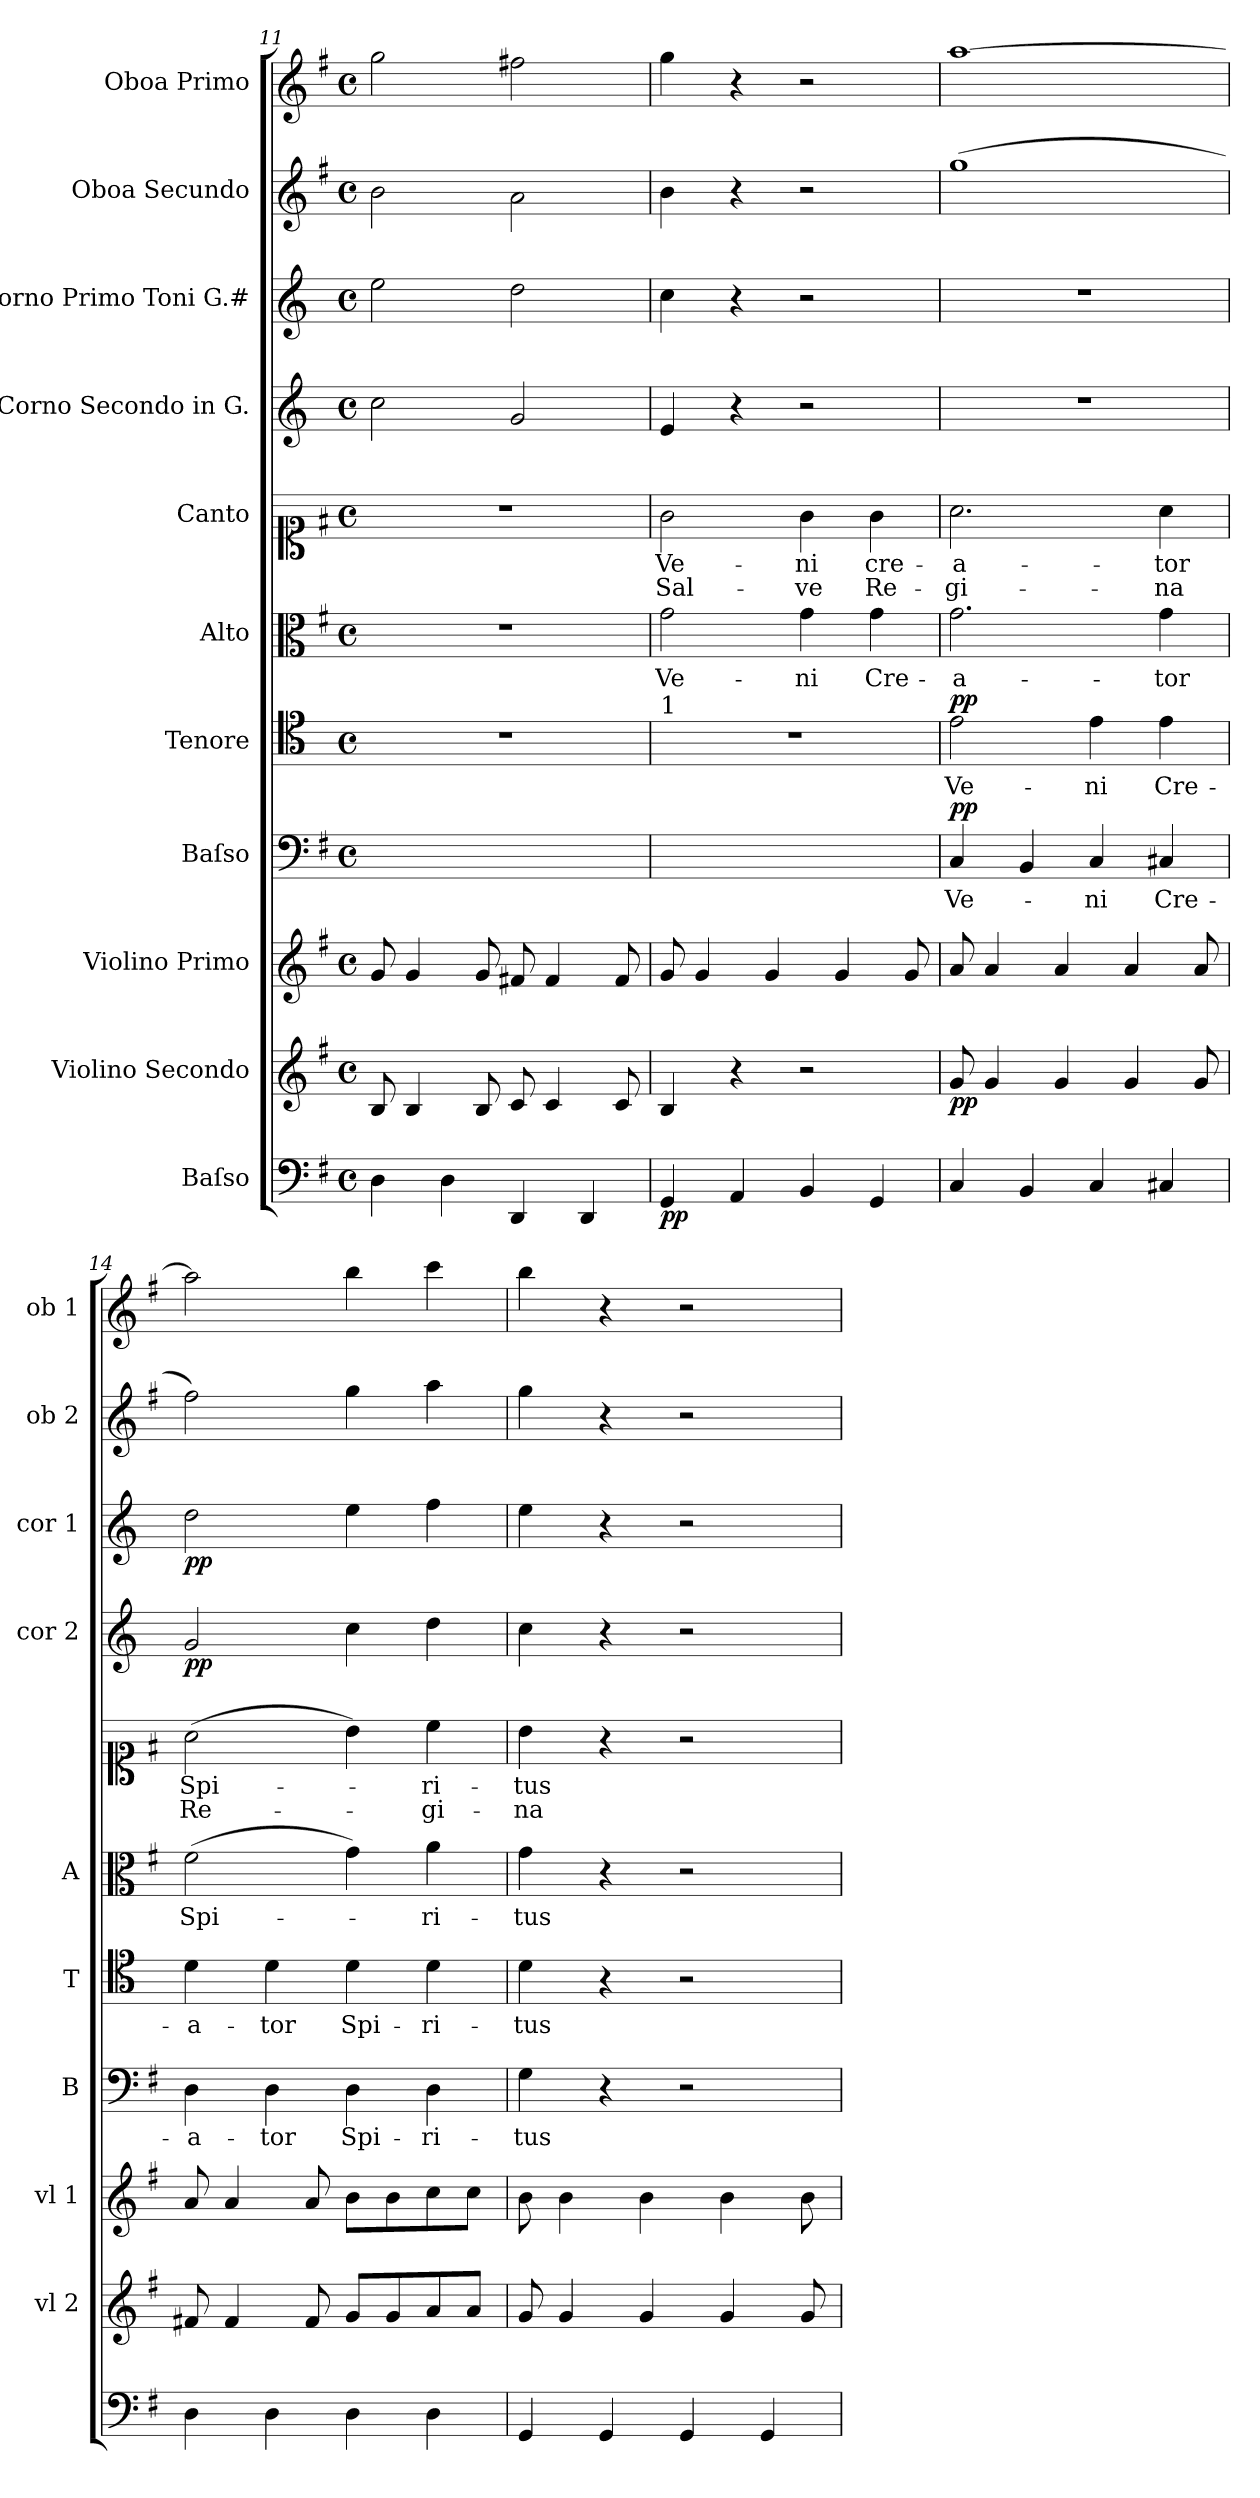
**kern	**dynam	**kern	**dynam	**kern	**dynam	**kern	**text	**dynam	**kern	**text	**dynam	**kern	**text	**dynam	**kern	**text	**text	**kern	**dynam	**kern	**dynam	**kern	**dynam	**kern	**dynam
*part11	*part11	*part10	*part10	*part9	*part9	*part8	*part8	*part8	*part7	*part7	*part7	*part6	*part6	*part6	*part5	*part5	*part5	*part4	*part4	*part3	*part3	*part2	*part2	*part1	*part1
*staff11	*staff11	*staff10	*staff10	*staff9	*staff9	*staff8	*staff8	*staff8	*staff7	*staff7	*staff7	*staff6	*staff6	*staff6	*staff5	*staff5	*staff5	*staff4	*staff4	*staff3	*staff3	*staff2	*staff2	*staff1	*staff1
*I"Baſso	*	*I"Violino Secondo	*	*I"Violino Primo	*	*I"Baſso	*	*	*I"Tenore	*	*	*I"Alto	*	*	*I"Canto	*	*	*I"Corno Secondo in G.	*	*I"Corno Primo Toni G.#	*	*I"Oboa Secundo	*	*I"Oboa Primo	*
*	*	*I'vl 2	*	*I'vl 1	*	*I'B	*	*	*I'T	*	*	*I'A	*	*	*	*	*	*I'cor 2	*	*I'cor 1	*	*I'ob 2	*	*I'ob 1	*
*clefF4	*	*clefG2	*	*clefG2	*	*clefF4	*	*	*clefC4	*	*	*clefC3	*	*	*clefC1	*	*	*clefG2	*	*clefG2	*	*clefG2	*	*clefG2	*
*	*	*	*	*	*	*	*	*	*	*	*	*	*	*	*	*	*	*ITrd3c5	*	*ITrd3c5	*	*	*	*	*
*k[f#]	*	*k[f#]	*	*k[f#]	*	*k[f#]	*	*	*k[]	*	*	*k[f#]	*	*	*k[f#]	*	*	*k[f#]	*	*k[f#]	*	*k[f#]	*	*k[f#]	*
*M4/4	*	*M4/4	*	*M4/4	*	*M4/4	*	*	*M4/4	*	*	*M4/4	*	*	*M4/4	*	*	*M4/4	*	*M4/4	*	*M4/4	*	*M4/4	*
*met(c)	*	*met(c)	*	*met(c)	*	*met(c)	*	*	*met(c)	*	*	*met(c)	*	*	*met(c)	*	*	*met(c)	*	*met(c)	*	*met(c)	*	*met(c)	*
=11	=11	=11	=11	=11	=11	=11	=11	=11	=11	=11	=11	=11	=11	=11	=11	=11	=11	=11	=11	=11	=11	=11	=11	=11	=11
4D\	.	8B/	.	8g/	.	1ryy	.	.	1r	.	.	1r	.	.	1r	.	.	2g\	.	2b\	.	2b\	.	2gg\	.
.	.	4B/	.	4g/	.	.	.	.	.	.	.	.	.	.	.	.	.	.	.	.	.	.	.	.	.
4D\	.	.	.	.	.	.	.	.	.	.	.	.	.	.	.	.	.	.	.	.	.	.	.	.	.
.	.	8B/	.	8g/	.	.	.	.	.	.	.	.	.	.	.	.	.	.	.	.	.	.	.	.	.
4DD/	.	8c/	.	8f#X/	.	.	.	.	.	.	.	.	.	.	.	.	.	2d/	.	2a\	.	2a\	.	2ff#X\	.
.	.	4c/	.	4f#/	.	.	.	.	.	.	.	.	.	.	.	.	.	.	.	.	.	.	.	.	.
4DD/	.	.	.	.	.	.	.	.	.	.	.	.	.	.	.	.	.	.	.	.	.	.	.	.	.
.	.	8c/	.	8f#/	.	.	.	.	.	.	.	.	.	.	.	.	.	.	.	.	.	.	.	.	.
=12	=12	=12	=12	=12	=12	=12	=12	=12	=12	=12	=12	=12	=12	=12	=12	=12	=12	=12	=12	=12	=12	=12	=12	=12	=12
!	!	!	!	!	!	!	!	!	!LO:TX:a:t=1	!	!	!	!	!	!	!	!	!	!	!	!	!	!	!	!
!	!	!	!	!	!LO:DY:b	!	!	!	!	!	!	!	!	!	!	!	!	!	!	!	!	!	!	!	!
4GG/	pp	4B/	.	8g/	piani	1ryy	.	.	1r	.	.	2g\	Ve-	.	2g\	Ve-	Sal-	4B/	.	4g\	.	4b\	.	4gg\	.
.	.	.	.	4g/	.	.	.	.	.	.	.	.	.	.	.	.	.	.	.	.	.	.	.	.	.
4AA/	.	4r	.	.	.	.	.	.	.	.	.	.	.	.	.	.	.	4r	.	4r	.	4r	.	4r	.
.	.	.	.	4g/	.	.	.	.	.	.	.	.	.	.	.	.	.	.	.	.	.	.	.	.	.
!	!	!	!	!	!	!	!	!	!	!	!	!	!	!LO:DY:a	!	!	!	!	!	!	!	!	!	!	!
4BB/	.	2r	.	.	.	.	.	.	.	.	.	4g\	-ni	p&colon;	4g\	-ni	-ve	2r	.	2r	.	2r	.	2r	.
.	.	.	.	4g/	.	.	.	.	.	.	.	.	.	.	.	.	.	.	.	.	.	.	.	.	.
4GG/	.	.	.	.	.	.	.	.	.	.	.	4g\	Cre-	.	4g\	cre-	Re-	.	.	.	.	.	.	.	.
.	.	.	.	8g/	.	.	.	.	.	.	.	.	.	.	.	.	.	.	.	.	.	.	.	.	.
=13	=13	=13	=13	=13	=13	=13	=13	=13	=13	=13	=13	=13	=13	=13	=13	=13	=13	=13	=13	=13	=13	=13	=13	=13	=13
!	!	!	!LO:DY:b	!	!	!	!	!LO:DY:a	!	!	!LO:DY:a	!	!	!	!	!	!	!	!	!	!	!	!	!	!
4C/	.	8g/	pp	8a/	.	4C/	Ve-	pp	2e\	Ve-	pp	2.g\	-a-	.	2.a\	-a-	-gi-	1r	.	1r	.	(<1gg	ppianſ&colon;	[1aa	pianiſ&colon;
.	.	4g/	.	4a/	.	.	.	.	.	.	.	.	.	.	.	.	.	.	.	.	.	.	.	.	.
4BB/	.	.	.	.	.	4BB/	.	.	.	.	.	.	.	.	.	.	.	.	.	.	.	.	.	.	.
.	.	4g/	.	4a/	.	.	.	.	.	.	.	.	.	.	.	.	.	.	.	.	.	.	.	.	.
4C/	.	.	.	.	.	4C/	-ni	.	4e\	-ni	.	.	.	.	.	.	.	.	.	.	.	.	.	.	.
.	.	4g/	.	4a/	.	.	.	.	.	.	.	.	.	.	.	.	.	.	.	.	.	.	.	.	.
4C#X/	.	.	.	.	.	4C#X/	Cre-	.	4e\	Cre-	.	4g\	-tor	.	4a\	-tor	-na	.	.	.	.	.	.	.	.
.	.	8g/	.	8a/	.	.	.	.	.	.	.	.	.	.	.	.	.	.	.	.	.	.	.	.	.
=14	=14	=14	=14	=14	=14	=14	=14	=14	=14	=14	=14	=14	=14	=14	=14	=14	=14	=14	=14	=14	=14	=14	=14	=14	=14
4D\	.	8f#X/	.	8a/	.	4D\	-a-	.	4d\	-a-	.	(2f#\	Spi-	.	(2a\	Spi-	Re-	2d/	pp	2a\	pp	2ff#\)	.	2aa\]	.
.	.	4f#/	.	4a/	.	.	.	.	.	.	.	.	.	.	.	.	.	.	.	.	.	.	.	.	.
4D\	.	.	.	.	.	4D\	-tor	.	4d\	-tor	.	.	.	.	.	.	.	.	.	.	.	.	.	.	.
.	.	8f#/	.	8a/	.	.	.	.	.	.	.	.	.	.	.	.	.	.	.	.	.	.	.	.	.
4D\	.	8g/L	.	8b\L	.	4D\	Spi-	.	4d\	Spi-	.	4g\)	.	.	4b\)	.	.	4g\	.	4b\	.	4gg\	.	4bb\	.
.	.	8g/	.	8b\	.	.	.	.	.	.	.	.	.	.	.	.	.	.	.	.	.	.	.	.	.
4D\	.	8a/	.	8cc\	.	4D\	-ri-	.	4d\	-ri-	.	4a\	-ri-	.	4cc\	-ri-	-gi-	4a\	.	4cc\	.	4aa\	.	4ccc\	.
.	.	8a/J	.	8cc\J	.	.	.	.	.	.	.	.	.	.	.	.	.	.	.	.	.	.	.	.	.
=15	=15	=15	=15	=15	=15	=15	=15	=15	=15	=15	=15	=15	=15	=15	=15	=15	=15	=15	=15	=15	=15	=15	=15	=15	=15
4GG/	.	8g/	.	8b\	.	4G\	-tus	.	4d\	-tus	.	4g\	-tus	.	4b\	-tus	-na	4g\	.	4b\	.	4gg\	.	4bb\	.
.	.	4g/	.	4b\	.	.	.	.	.	.	.	.	.	.	.	.	.	.	.	.	.	.	.	.	.
4GG/	.	.	.	.	.	4r	.	.	4r	.	.	4r	.	.	4r	.	.	4r	.	4r	.	4r	.	4r	.
.	.	4g/	.	4b\	.	.	.	.	.	.	.	.	.	.	.	.	.	.	.	.	.	.	.	.	.
4GG/	.	.	.	.	.	2r	.	.	2r	.	.	2r	.	.	2r	.	.	2r	.	2r	.	2r	.	2r	.
.	.	4g/	.	4b\	.	.	.	.	.	.	.	.	.	.	.	.	.	.	.	.	.	.	.	.	.
4GG/	.	.	.	.	.	.	.	.	.	.	.	.	.	.	.	.	.	.	.	.	.	.	.	.	.
.	.	8g/	.	8b\	.	.	.	.	.	.	.	.	.	.	.	.	.	.	.	.	.	.	.	.	.
=	=	=	=	=	=	=	=	=	=	=	=	=	=	=	=	=	=	=	=	=	=	=	=	=	=
*-	*-	*-	*-	*-	*-	*-	*-	*-	*-	*-	*-	*-	*-	*-	*-	*-	*-	*-	*-	*-	*-	*-	*-	*-	*-
